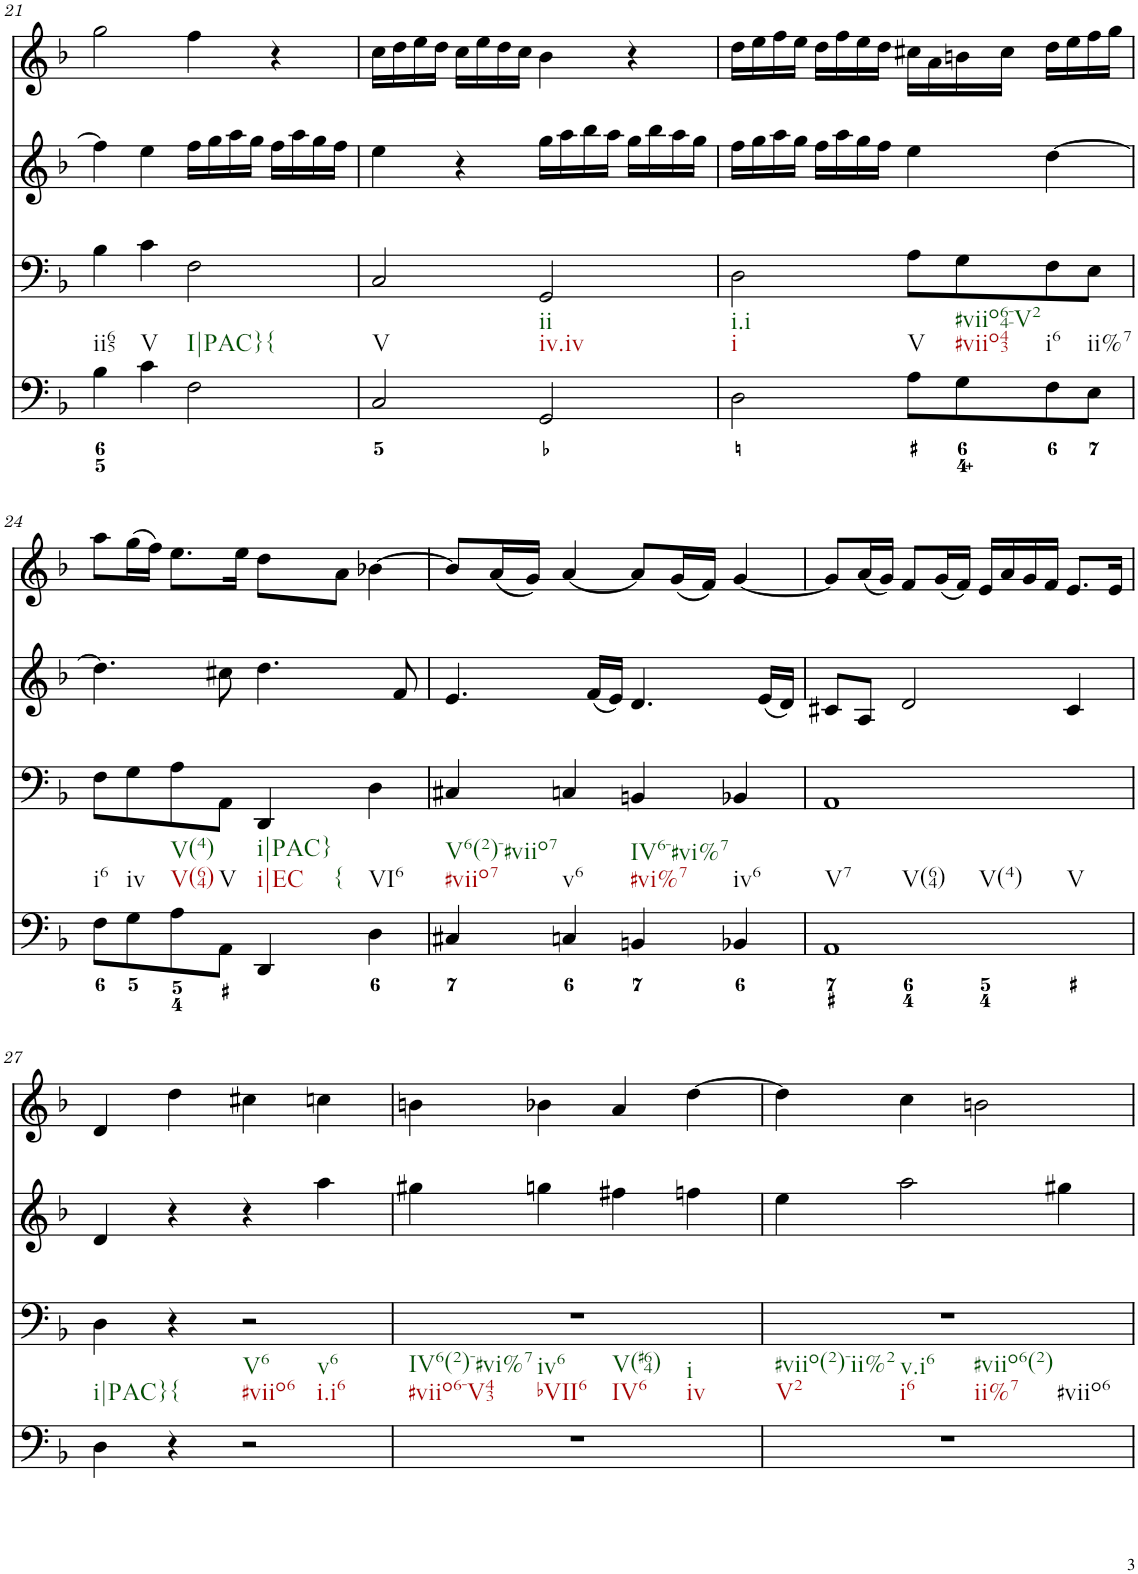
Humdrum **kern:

**kern	**kern	**kern	**kern
*part4	*part3	*part2	*part1
*staff4	*staff3	*staff2	*staff1
*I"violn	*I"violn	*I"cello	*I"organ
!!LO:PB:g=z
*clefF4	*clefF4	*clefG2	*clefG2
*k[b-]	*k[b-]	*k[b-]	*k[b-]
*d:	*d:	*d:	*d:
*M4/4	*M4/4	*M4/4	*M4/4
*met(c)	*met(c)	*met(c)	*met(c)
=21	=21	=21	=21
!LO:TX:b:t=ii65	!	!	!
4B-\	4B-\	4ff\]	2gg\
!LO:TX:b:t=V	!	!	!
4c\	4c\	4ee\	.
!LO:TX:b:t=I|PAC}{	!	!	!
2F\	2F\	16ff\LL	4ff\
.	.	16gg\	.
.	.	16aa\	.
.	.	16gg\JJ	.
.	.	16ff\LL	4r
.	.	16aa\	.
.	.	16gg\	.
.	.	16ff\JJ	.
=22	=22	=22	=22
!LO:TX:b:t=V	!	!	!
2C/	2C/	4ee\	16cc\LL
.	.	.	16dd\
.	.	.	16ee\
.	.	.	16dd\JJ
.	.	4r	16cc\LL
.	.	.	16ee\
.	.	.	16dd\
.	.	.	16cc\JJ
!LO:TX:b:t=iv.iv	!	!	!
!LO:TX:b:t=ii	!	!	!
2GG/	2GG/	16gg\LL	4b-\
.	.	16aa\	.
.	.	16bb-\	.
.	.	16aa\JJ	.
.	.	16gg\LL	4r
.	.	16bb-\	.
.	.	16aa\	.
.	.	16gg\JJ	.
=23	=23	=23	=23
!LO:TX:b:t=i	!	!	!
!LO:TX:b:t=i.i	!	!	!
2D\	2D\	16ff\LL	16dd\LL
.	.	16gg\	16ee\
.	.	16aa\	16ff\
.	.	16gg\JJ	16ee\JJ
.	.	16ff\LL	16dd\LL
.	.	16aa\	16ff\
.	.	16gg\	16ee\
.	.	16ff\JJ	16dd\JJ
!LO:TX:b:t=V	!	!	!
8A\L	8A\L	4ee\	16cc#X\LL
.	.	.	16a\
!LO:TX:b:t=#viio43	!	!	!
!LO:TX:b:t=#viio64-V2	!	!	!
8G\	8G\	.	16bn\
.	.	.	16cc#\JJ
!LO:TX:b:t=i6	!	!	!
8F\	8F\	[4dd\	16dd\LL
.	.	.	16ee\
!LO:TX:b:t=ii%7	!	!	!
8E\J	8E\J	.	16ff\
.	.	.	16gg\JJ
!!LO:LB:g=z
=24	=24	=24	=24
!LO:TX:b:t=i6	!	!	!
8F\L	8F\L	4.dd\]	8aa\L
!LO:TX:b:t=iv	!	!	!
8G\	8G\	.	(16gg\L
.	.	.	16ff\JJ)
!LO:TX:b:t=V(64)	!	!	!
!LO:TX:b:t=V(4)	!	!	!
8A\	8A\	.	8.ee\L
!LO:TX:b:t=V	!	!	!
8AA\J	8AA\J	8cc#X\	.
.	.	.	16ee\Jk
!LO:TX:b:t=i|EC	!	!	!
!LO:TX:b:t=i|PAC}	!	!	!
!LO:TX:b:t={	!	!	!
4DD/	4DD/	4.dd\	8dd\L
.	.	.	8a\J
!LO:TX:b:t=VI6	!	!	!
4D\	4D\	.	[4b-X\
.	.	8f/	.
=25	=25	=25	=25
!LO:TX:b:t=#viio7	!	!	!
!LO:TX:b:t=V6(2)-#viio7	!	!	!
4C#X/	4C#X/	4.e/	8b-/L]
.	.	.	(16a/L
.	.	.	16g/JJ)
!LO:TX:b:t=v6	!	!	!
4Cn/	4Cn/	.	[4a/
.	.	(16f/LL	.
.	.	16e/JJ)	.
!LO:TX:b:t=#vi%7	!	!	!
!LO:TX:b:t=IV6-#vi%7	!	!	!
4BBn/	4BBn/	4.d/	8a/L]
.	.	.	(16g/L
.	.	.	16f/JJ)
!LO:TX:b:t=iv6	!	!	!
4BB-X/	4BB-X/	.	[4g/
.	.	(16e/LL	.
.	.	16d/JJ)	.
=26	=26	=26	=26
!LO:TX:b:t=V7	!	!	!
!LO:TX:b:t=V(64)	!	!	!
!LO:TX:b:t=V(4)	!	!	!
!LO:TX:b:t=V	!	!	!
1AA	1AA	8c#X/L	8g/L]
.	.	8A/J	(16a/L
.	.	.	16g/JJ)
.	.	2d/	8f/L
.	.	.	(16g/L
.	.	.	16f/JJ)
.	.	.	16e/LL
.	.	.	16a/
.	.	.	16g/
.	.	.	16f/JJ
.	.	4c#/	8.e/L
.	.	.	16e/Jk
!!LO:LB:g=z
=27	=27	=27	=27
!LO:TX:b:t=i|PAC}{	!	!	!
4D\	4D\	4d/	4d/
4r	4r	4r	4dd\
!LO:TX:b:t=#viio6	!	!	!
!LO:TX:b:t=V6	!	!	!
!LO:TX:b:t=i.i6	!	!	!
!LO:TX:b:t=v6	!	!	!
2r	2r	4r	4cc#X\
.	.	4aa\	4ccn\
=28	=28	=28	=28
!LO:TX:b:t=#viio6-V43	!	!	!
!LO:TX:b:t=IV6(2)-#vi%7	!	!	!
!LO:TX:b:t=bVII6	!	!	!
!LO:TX:b:t=iv6	!	!	!
!LO:TX:b:t=IV6	!	!	!
!LO:TX:b:t=V(#64)	!	!	!
!LO:TX:b:t=iv	!	!	!
!LO:TX:b:t=i	!	!	!
1r	1r	4gg#X\	4bn\
.	.	4ggn\	4b-X\
.	.	4ff#X\	4a/
.	.	4ffn\	[4dd\
=29	=29	=29	=29
!LO:TX:b:t=V2	!	!	!
!LO:TX:b:t=#viio(2)-ii%2	!	!	!
!LO:TX:b:t=i6	!	!	!
!LO:TX:b:t=v.i6	!	!	!
!LO:TX:b:t=ii%7	!	!	!
!LO:TX:b:t=#viio6(2)	!	!	!
!LO:TX:b:t=#viio6	!	!	!
1r	1r	4ee\	4dd\]
.	.	2aa\	4cc\
.	.	.	2bn\
.	.	4gg#X\	.
=	=	=	=
*-	*-	*-	*-
